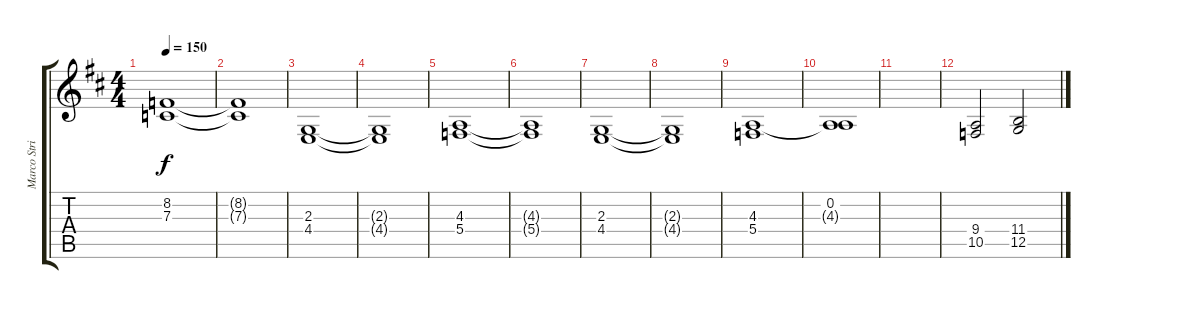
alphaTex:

\track ("Marco Strings" "Marco Stri") {instrument stringensemble1}
\staff {score tabs}
\tuning (D4 A3 F3 C3 G2 D2) {hide}
\ts (4 4)
\tempo 150
\clef g2
\ks d
(8.2 7.3).1{dy f} |
(8.2{t} 7.3{t}).1 |
(2.3 4.4).1 |
(2.3{t} 4.4{t}).1 |
(4.3 5.4).1 |
(4.3{t} 5.4{t}).1 |
(2.3 4.4).1 |
(2.3{t} 4.4{t}).1 |
(4.3 5.4).1 |
(0.2 4.3{t}).1 |
|
(9.4 10.5).2 (11.4 12.5).2
